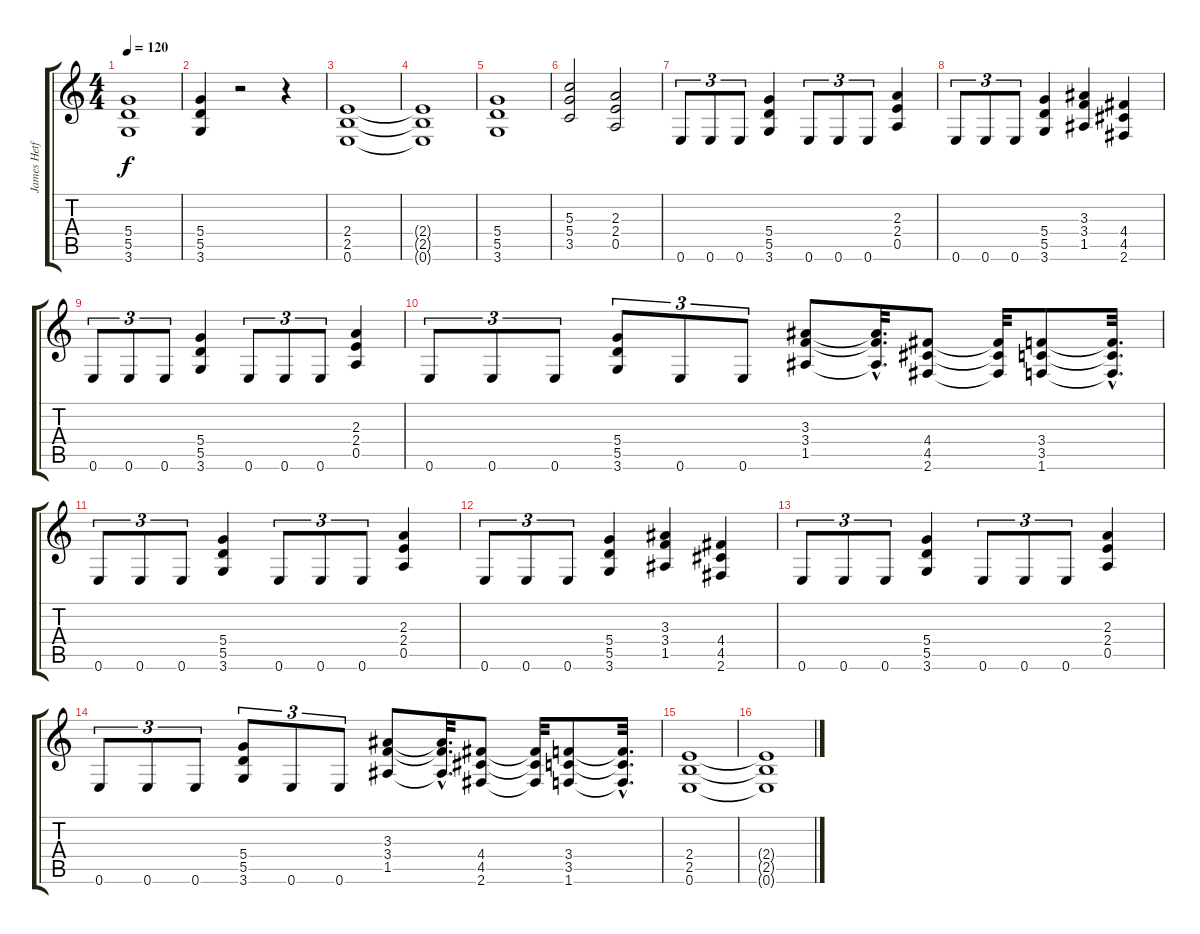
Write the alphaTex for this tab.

\track ("James Hetfield" "James Hetf") {instrument distortionguitar}
\staff {score tabs}
\tuning (E4 B3 G3 D3 A2 E2) {hide}
\ts (4 4)
\tempo 120
\clef g2
\ks c
(5.4 5.5 3.6).1{dy f} |
(5.4 5.5 3.6).4 r.2 r.4 |
(2.4 2.5 0.6).1 |
(2.4{t} 2.5{t} 0.6{t}).1 |
(5.4 5.5 3.6).1 |
(5.3 5.4 3.5).2 (2.3 2.4 0.5).2 |
0.6.8{tu (3 2)} 0.6.8{tu (3 2)} 0.6.8{tu (3 2)} (5.4 5.5 3.6).4 0.6.8{tu (3 2)} 0.6.8{tu (3 2)} 0.6.8{tu (3 2)} (2.3 2.4 0.5).4 |
0.6.8{tu (3 2)} 0.6.8{tu (3 2)} 0.6.8{tu (3 2)} (5.4 5.5 3.6).4 (3.3 3.4 1.5).4 (4.4 4.5 2.6).4 |
0.6.8{tu (3 2)} 0.6.8{tu (3 2)} 0.6.8{tu (3 2)} (5.4 5.5 3.6).4 0.6.8{tu (3 2)} 0.6.8{tu (3 2)} 0.6.8{tu (3 2)} (2.3 2.4 0.5).4 |
0.6.8{tu (3 2)} 0.6.8{tu (3 2)} 0.6.8{tu (3 2)} (5.4 5.5 3.6).8{tu (3 2)} 0.6.8{tu (3 2)} 0.6.8{tu (3 2)} (3.3 3.4 1.5).8 (3.3{hac t} 3.4{hac t} 1.5{hac t}).32{d} (4.4 4.5 2.6).8 (4.4{t} 4.5{t} 2.6{t}).32 (3.4 3.5 1.6).8 (3.4{hac t} 3.5{hac t} 1.6{hac t}).32{d} |
0.6.8{tu (3 2)} 0.6.8{tu (3 2)} 0.6.8{tu (3 2)} (5.4 5.5 3.6).4 0.6.8{tu (3 2)} 0.6.8{tu (3 2)} 0.6.8{tu (3 2)} (2.3 2.4 0.5).4 |
0.6.8{tu (3 2)} 0.6.8{tu (3 2)} 0.6.8{tu (3 2)} (5.4 5.5 3.6).4 (3.3 3.4 1.5).4 (4.4 4.5 2.6).4 |
0.6.8{tu (3 2)} 0.6.8{tu (3 2)} 0.6.8{tu (3 2)} (5.4 5.5 3.6).4 0.6.8{tu (3 2)} 0.6.8{tu (3 2)} 0.6.8{tu (3 2)} (2.3 2.4 0.5).4 |
0.6.8{tu (3 2)} 0.6.8{tu (3 2)} 0.6.8{tu (3 2)} (5.4 5.5 3.6).8{tu (3 2)} 0.6.8{tu (3 2)} 0.6.8{tu (3 2)} (3.3 3.4 1.5).8 (3.3{hac t} 3.4{hac t} 1.5{hac t}).32{d} (4.4 4.5 2.6).8 (4.4{t} 4.5{t} 2.6{t}).32 (3.4 3.5 1.6).8 (3.4{hac t} 3.5{hac t} 1.6{hac t}).32{d} |
(2.4 2.5 0.6).1 |
(2.4{t} 2.5{t} 0.6{t}).1
